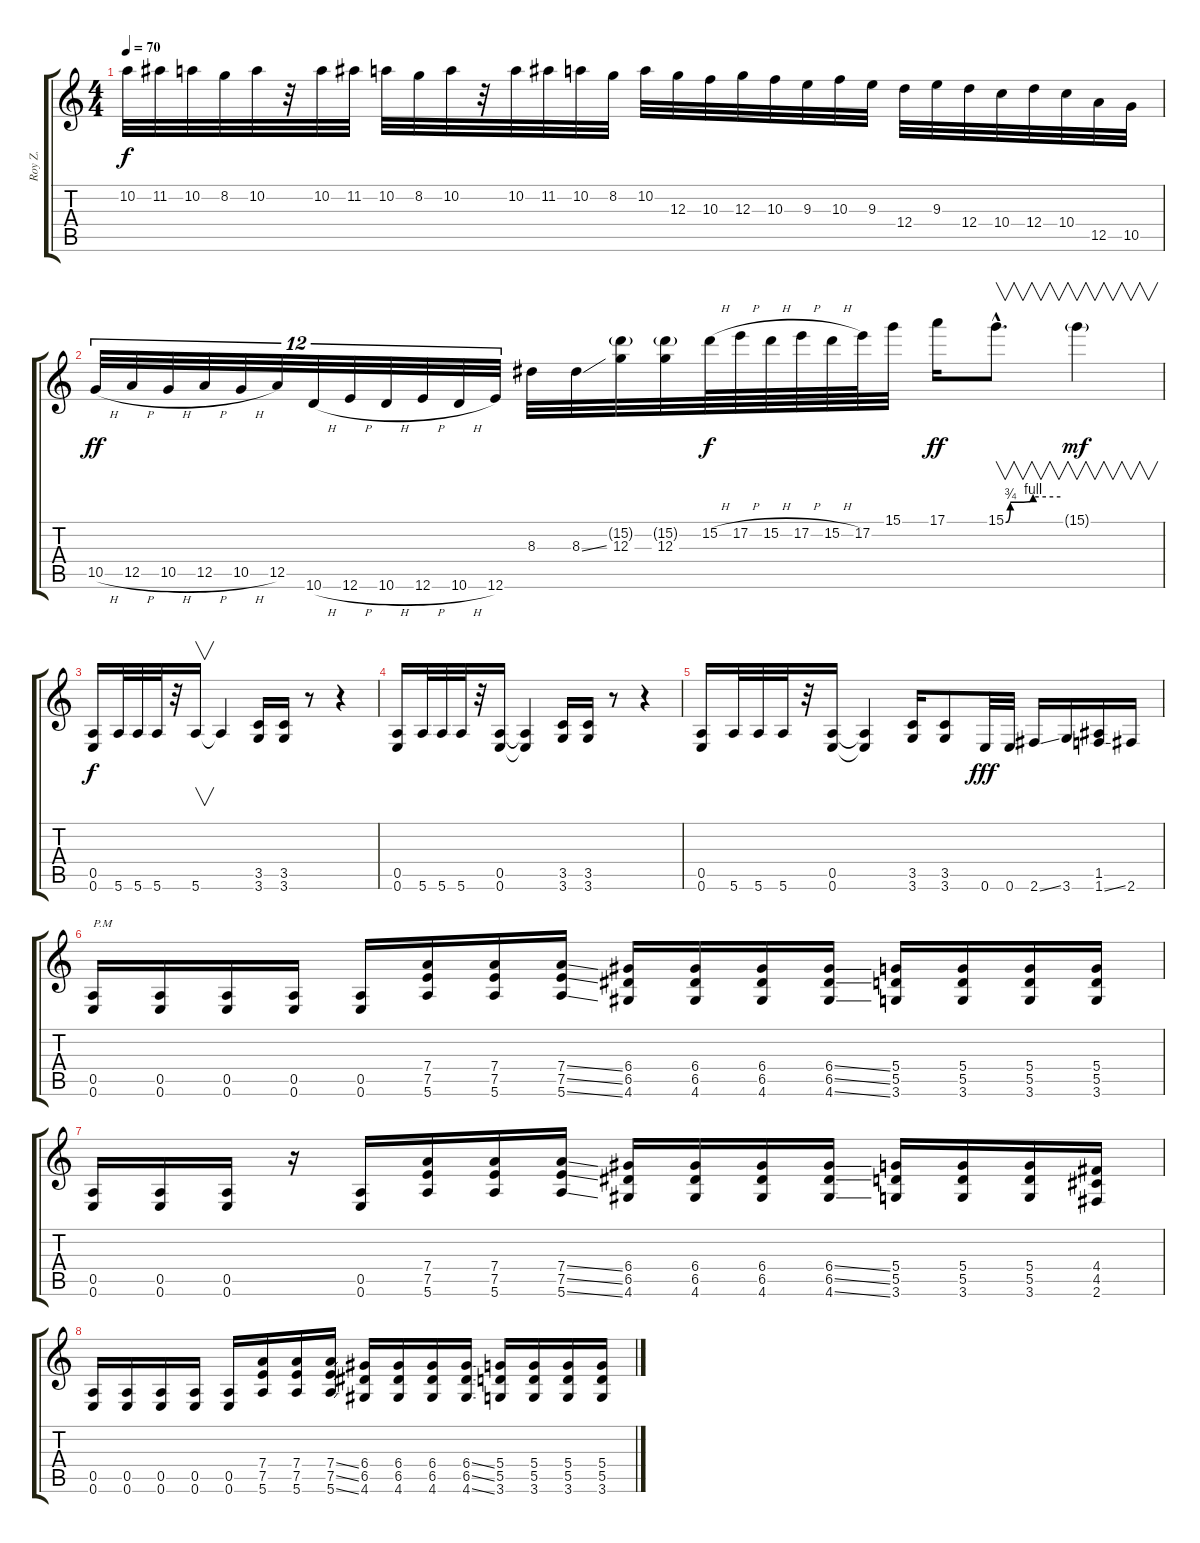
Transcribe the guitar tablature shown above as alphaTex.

\track ("Roy Z." "Roy Z.") {instrument distortionguitar}
\staff {score tabs}
\tuning (E4 B3 G3 D3 A2 E2) {hide}
\ts (4 4)
\tempo 70
\clef g2
\ks c
10.2.32{dy f} 11.2.32 10.2.32 8.2.32 10.2.32 r.32 10.2.32 11.2.32 10.2.32 8.2.32 10.2.32 r.32 10.2.32 11.2.32 10.2.32 8.2.32 10.2.32 12.3.32 10.3.32 12.3.32 10.3.32 9.3.32 10.3.32 9.3.32 12.4.32 9.3.32 12.4.32 10.4.32 12.4.32 10.4.32 12.5.32 10.5.32 |
10.5{h}.32{tu (12 8) dy ff} 12.5{h}.32{tu (12 8)} 10.5{h}.32{tu (12 8)} 12.5{h}.32{tu (12 8)} 10.5{h}.32{tu (12 8)} 12.5.32{tu (12 8)} 10.6{h}.32{tu (12 8)} 12.6{h}.32{tu (12 8)} 10.6{h}.32{tu (12 8)} 12.6{h}.32{tu (12 8)} 10.6{h}.32{tu (12 8)} 12.6.32{tu (12 8)} 8.3.32 8.3{ss}.32 (15.2{g} 12.3).32 (15.2{g} 12.3).32 15.2{h}.64{dy f} 17.2{h}.64 15.2{h}.64 17.2{h}.64 15.2{h}.64 17.2.64 15.1.32 17.1.16{dy ff} 15.1{be (custom 0 0 5 3 30 4 60 4) hac}.8{v d} 15.1{g}.4{v dy mf} |
(0.5 0.6).16{dy f} 5.6.32 5.6.32 5.6.32 r.32 5.6.16{v} 5.6{t}.4 (3.5 3.6).16 (3.5 3.6).16 r.8 r.4 |
(0.5 0.6).16 5.6.32 5.6.32 5.6.32 r.32 (0.5 0.6).16 (0.5{t} 0.6{t}).4 (3.5 3.6).16 (3.5 3.6).16 r.8 r.4 |
(0.5 0.6).16 5.6.32 5.6.32 5.6.32 r.32 (0.5 0.6).16 (0.5{t} 0.6{t}).4 (3.5 3.6).16 (3.5 3.6).8 0.6.32{dy fff} 0.6.32 2.6{ss}.16 3.6.16 (1.5 1.6{ss}).16 2.6.16 |
(0.5 0.6).16{txt "P.M"} (0.5 0.6).16 (0.5 0.6).16 (0.5 0.6).16 (0.5 0.6).16 (7.4 7.5 5.6).16 (7.4 7.5 5.6).16 (7.4{ss} 7.5{ss} 5.6{ss}).16 (6.4 6.5 4.6).16 (6.4 6.5 4.6).16 (6.4 6.5 4.6).16 (6.4{ss} 6.5{ss} 4.6{ss}).16 (5.4 5.5 3.6).16 (5.4 5.5 3.6).16 (5.4 5.5 3.6).16 (5.4 5.5 3.6).16 |
(0.5 0.6).16 (0.5 0.6).16 (0.5 0.6).16 r.16 (0.5 0.6).16 (7.4 7.5 5.6).16 (7.4 7.5 5.6).16 (7.4{ss} 7.5{ss} 5.6{ss}).16 (6.4 6.5 4.6).16 (6.4 6.5 4.6).16 (6.4 6.5 4.6).16 (6.4{ss} 6.5{ss} 4.6{ss}).16 (5.4 5.5 3.6).16 (5.4 5.5 3.6).16 (5.4 5.5 3.6).16 (4.4 4.5 2.6).16 |
(0.5 0.6).16 (0.5 0.6).16 (0.5 0.6).16 (0.5 0.6).16 (0.5 0.6).16 (7.4 7.5 5.6).16 (7.4 7.5 5.6).16 (7.4{ss} 7.5{ss} 5.6{ss}).16 (6.4 6.5 4.6).16 (6.4 6.5 4.6).16 (6.4 6.5 4.6).16 (6.4{ss} 6.5{ss} 4.6{ss}).16 (5.4 5.5 3.6).16 (5.4 5.5 3.6).16 (5.4 5.5 3.6).16 (5.4 5.5 3.6).16
